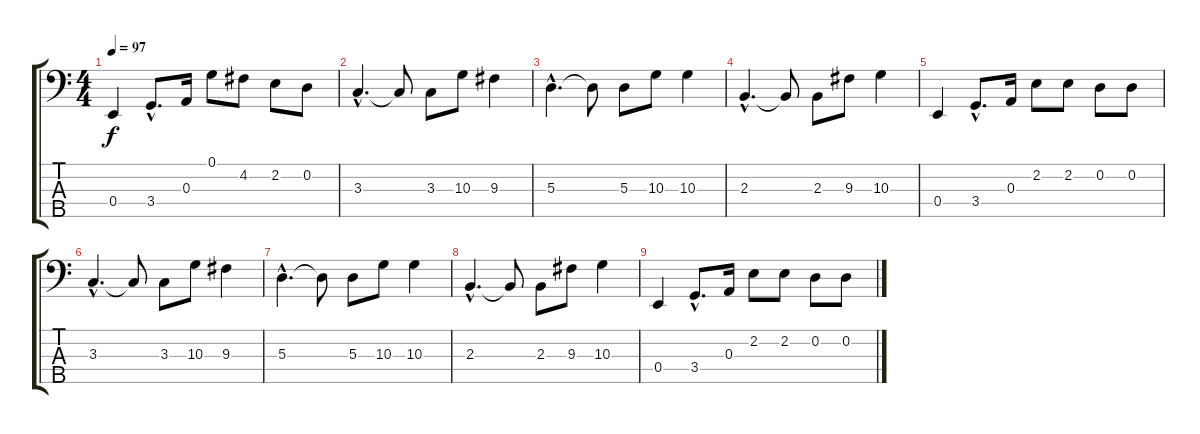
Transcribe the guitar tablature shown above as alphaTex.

\track "" {instrument slapbass2}
\staff {score tabs}
\tuning (G2 D2 A1 E1 B0) {hide}
\ts (4 4)
\tempo 97
\clef f4
\ks c
0.4.4{dy f volume 6} 3.4{hac}.8{d} 0.3.16 0.1.8 4.2.8 2.2.8 0.2.8 |
3.3{hac}.4{d volume 6} 3.3{t}.8 3.3.8 10.3.8 9.3.4 |
5.3{hac}.4{d volume 5} 5.3{t}.8 5.3.8 10.3.8 10.3.4 |
2.3{hac}.4{d volume 5} 2.3{t}.8 2.3.8 9.3.8 10.3.4 |
0.4.4{volume 4} 3.4{hac}.8{d} 0.3.16 2.2.8 2.2.8 0.2.8 0.2.8 |
3.3{hac}.4{d volume 3} 3.3{t}.8 3.3.8 10.3.8 9.3.4 |
5.3{hac}.4{d volume 2} 5.3{t}.8 5.3.8 10.3.8 10.3.4 |
2.3{hac}.4{d volume 1} 2.3{t}.8 2.3.8 9.3.8 10.3.4 |
0.4.4{volume 0} 3.4{hac}.8{d} 0.3.16 2.2.8 2.2.8 0.2.8 0.2.8
